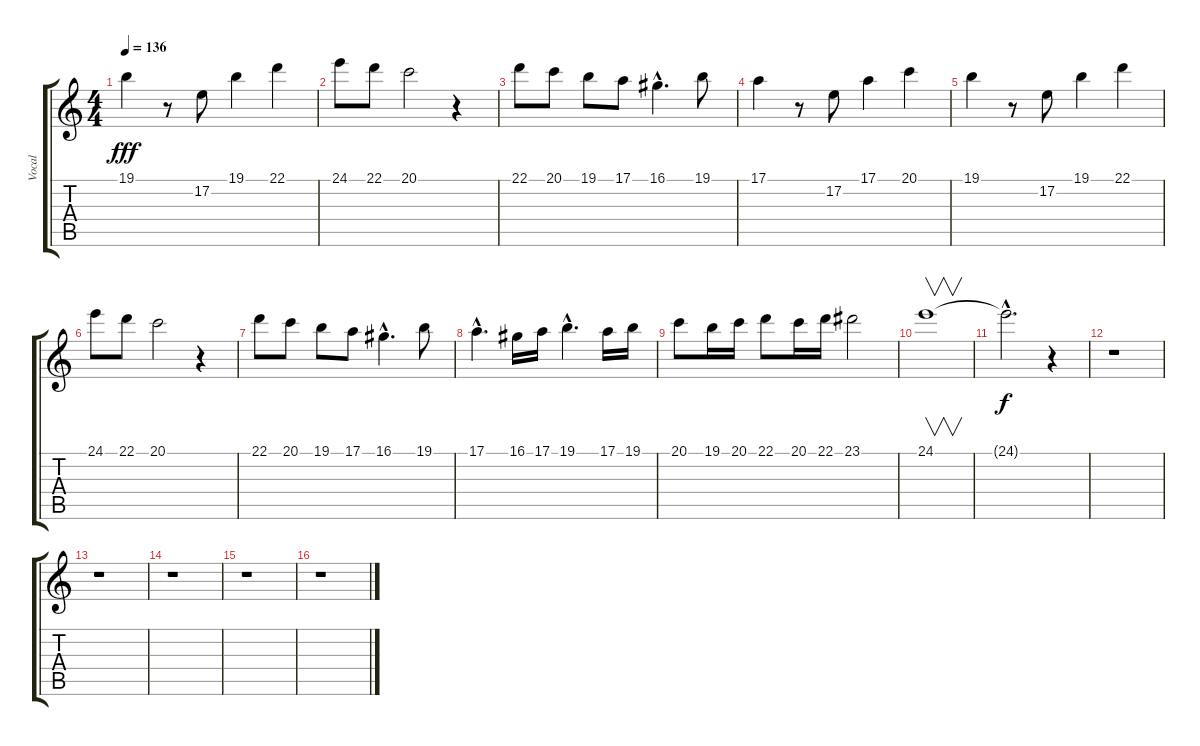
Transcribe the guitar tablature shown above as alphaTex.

\track ("Vocal" "Vocal") {instrument synthvoice}
\staff {score tabs}
\tuning (E4 B3 G3 D3 A2 E2) {hide}
\ts (4 4)
\tempo 136
\clef g2
\ks c
19.1.4{dy fff} r.8 17.2.8 19.1.4 22.1.4 |
24.1.8 22.1.8 20.1.2 r.4 |
22.1.8 20.1.8 19.1.8 17.1.8 16.1{hac}.4{d} 19.1.8 |
17.1.4 r.8 17.2.8 17.1.4 20.1.4 |
19.1.4 r.8 17.2.8 19.1.4 22.1.4 |
24.1.8 22.1.8 20.1.2 r.4 |
22.1.8 20.1.8 19.1.8 17.1.8 16.1{hac}.4{d} 19.1.8 |
17.1{hac}.4{d} 16.1.16 17.1.16 19.1{hac}.4{d} 17.1.16 19.1.16 |
20.1.8 19.1.16 20.1.16 22.1.8 20.1.16 22.1.16 23.1.2 |
24.1.1{v} |
24.1{hac t}.2{d dy f} r.4 |
r.1 |
r.1 |
r.1 |
r.1 |
r.1
